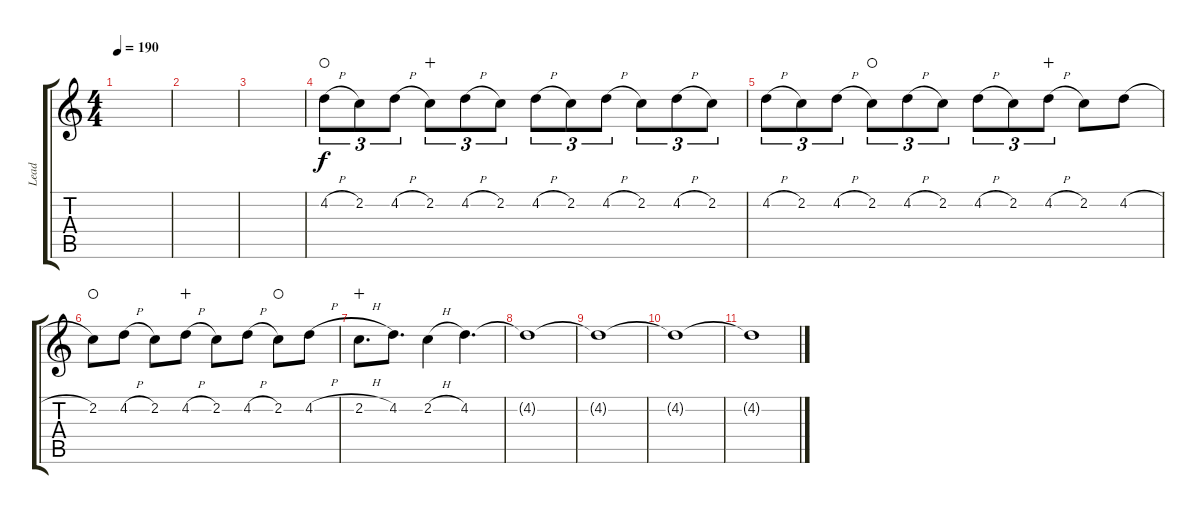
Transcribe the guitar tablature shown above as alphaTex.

\track ("Lead" "Lead") {instrument distortionguitar}
\staff {score tabs}
\tuning (Eb4 Bb3 Gb3 Db3 Ab2 Db2) {hide}
\ts (4 4)
\tempo 190
\clef g2
\ks c
|
|
|
4.2{h}.8{tu (3 2) waho} 2.2.8{tu (3 2)} 4.2{h}.8{tu (3 2)} 2.2.8{tu (3 2) wahc} 4.2{h}.8{tu (3 2)} 2.2.8{tu (3 2)} 4.2{h}.8{tu (3 2)} 2.2.8{tu (3 2)} 4.2{h}.8{tu (3 2)} 2.2.8{tu (3 2)} 4.2{h}.8{tu (3 2)} 2.2.8{tu (3 2)} |
4.2{h}.8{tu (3 2)} 2.2.8{tu (3 2)} 4.2{h}.8{tu (3 2)} 2.2.8{tu (3 2) waho} 4.2{h}.8{tu (3 2)} 2.2.8{tu (3 2)} 4.2{h}.8{tu (3 2)} 2.2.8{tu (3 2)} 4.2{h}.8{tu (3 2) wahc} 2.2.8 4.2{h}.8 |
2.2.8{waho} 4.2{h}.8 2.2.8 4.2{h}.8{wahc} 2.2.8 4.2{h}.8 2.2.8{waho} 4.2{h}.8 |
2.2{h}.8{d wahc} 4.2.8{d} 2.2{h}.4 4.2.4{d} |
4.2{t}.1 |
4.2{t}.1 |
4.2{t}.1 |
4.2{t}.1
